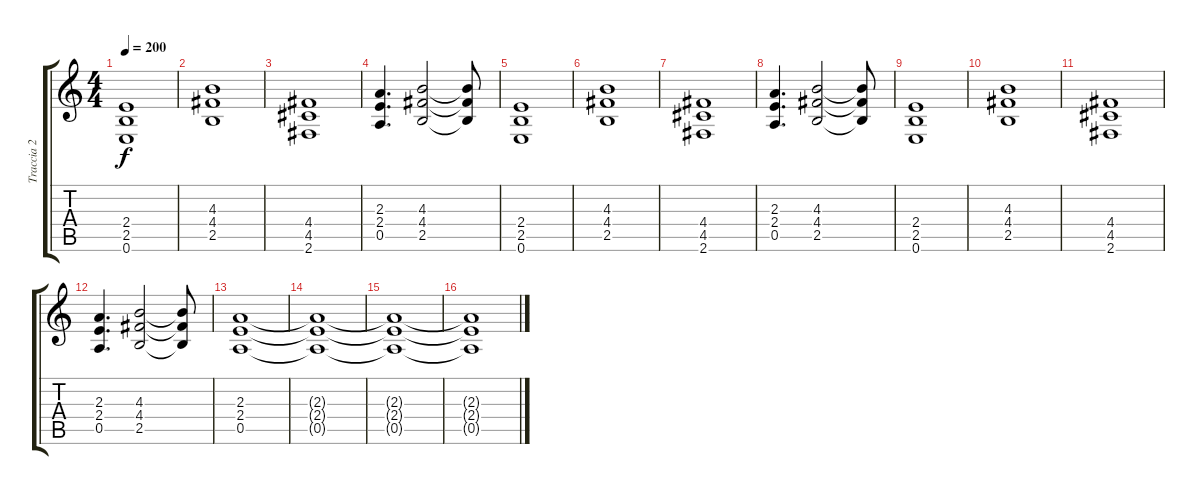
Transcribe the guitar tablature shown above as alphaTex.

\track ("Traccia 2" "Traccia 2") {instrument overdrivenguitar}
\staff {score tabs}
\tuning (E4 B3 G3 D3 A2 E2) {hide}
\ts (4 4)
\tempo 200
\clef g2
\ks c
(2.4 2.5 0.6).1{dy f} |
(4.3 4.4 2.5).1 |
(4.4 4.5 2.6).1 |
(2.3 2.4 0.5).4{d} (4.3 4.4 2.5).2 (4.3{t} 4.4{t} 2.5{t}).8 |
(2.4 2.5 0.6).1 |
(4.3 4.4 2.5).1 |
(4.4 4.5 2.6).1 |
(2.3 2.4 0.5).4{d} (4.3 4.4 2.5).2 (4.3{t} 4.4{t} 2.5{t}).8 |
(2.4 2.5 0.6).1 |
(4.3 4.4 2.5).1 |
(4.4 4.5 2.6).1 |
(2.3 2.4 0.5).4{d} (4.3 4.4 2.5).2 (4.3{t} 4.4{t} 2.5{t}).8 |
(2.3 2.4 0.5).1 |
(2.3{t} 2.4{t} 0.5{t}).1 |
(2.3{t} 2.4{t} 0.5{t}).1 |
(2.3{t} 2.4{t} 0.5{t}).1
